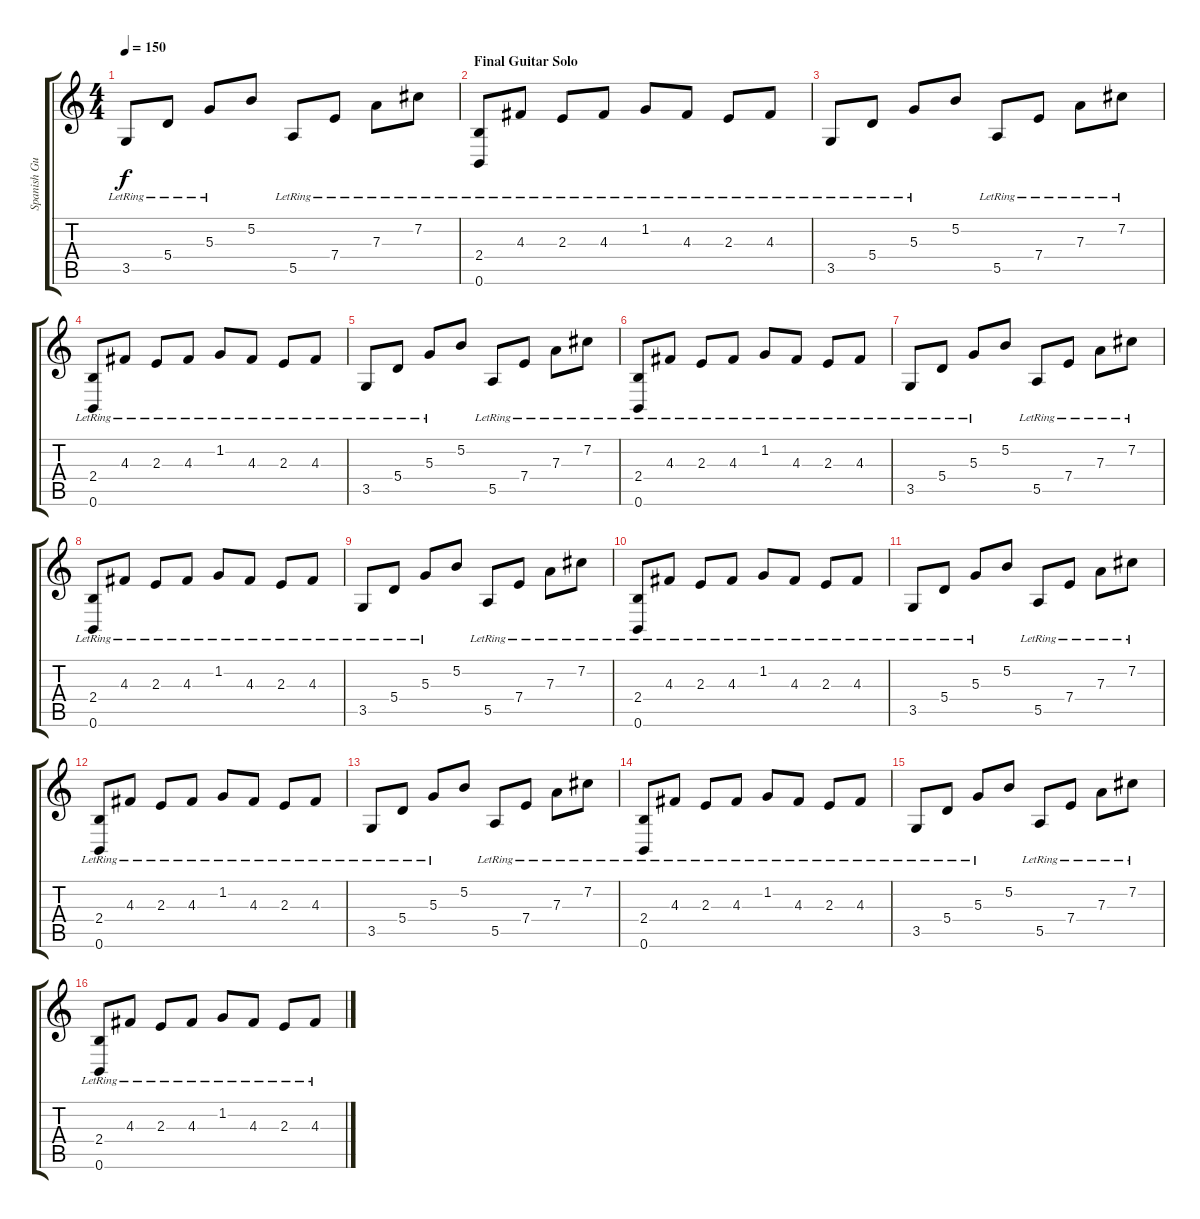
\track ("Spanish Guitar 1" "Spanish Gu") {instrument acousticguitarsteel}
\staff {score tabs}
\tuning (B3 Gb3 D3 A2 E2 B1) {hide}
\ts (4 4)
\tempo 150
\clef g2
\ks c
3.5{lr}.8{dy f} 5.4{lr}.8 5.3{lr}.8 5.2.8 5.5{lr}.8 7.4{lr}.8 7.3{lr}.8 7.2{lr}.8 |
\section ("" "Final Guitar Solo")
(2.4{lr} 0.6{lr}).8 4.3{lr}.8 2.3{lr}.8 4.3{lr}.8 1.2{lr}.8 4.3{lr}.8 2.3{lr}.8 4.3{lr}.8 |
3.5{lr}.8 5.4{lr}.8 5.3{lr}.8 5.2.8 5.5{lr}.8 7.4{lr}.8 7.3{lr}.8 7.2{lr}.8 |
(2.4{lr} 0.6{lr}).8 4.3{lr}.8 2.3{lr}.8 4.3{lr}.8 1.2{lr}.8 4.3{lr}.8 2.3{lr}.8 4.3{lr}.8 |
3.5{lr}.8 5.4{lr}.8 5.3{lr}.8 5.2.8 5.5{lr}.8 7.4{lr}.8 7.3{lr}.8 7.2{lr}.8 |
(2.4{lr} 0.6{lr}).8 4.3{lr}.8 2.3{lr}.8 4.3{lr}.8 1.2{lr}.8 4.3{lr}.8 2.3{lr}.8 4.3{lr}.8 |
3.5{lr}.8 5.4{lr}.8 5.3{lr}.8 5.2.8 5.5{lr}.8 7.4{lr}.8 7.3{lr}.8 7.2{lr}.8 |
(2.4{lr} 0.6{lr}).8 4.3{lr}.8 2.3{lr}.8 4.3{lr}.8 1.2{lr}.8 4.3{lr}.8 2.3{lr}.8 4.3{lr}.8 |
3.5{lr}.8 5.4{lr}.8 5.3{lr}.8 5.2.8 5.5{lr}.8 7.4{lr}.8 7.3{lr}.8 7.2{lr}.8 |
(2.4{lr} 0.6{lr}).8 4.3{lr}.8 2.3{lr}.8 4.3{lr}.8 1.2{lr}.8 4.3{lr}.8 2.3{lr}.8 4.3{lr}.8 |
3.5{lr}.8 5.4{lr}.8 5.3{lr}.8 5.2.8 5.5{lr}.8 7.4{lr}.8 7.3{lr}.8 7.2{lr}.8 |
(2.4{lr} 0.6{lr}).8 4.3{lr}.8 2.3{lr}.8 4.3{lr}.8 1.2{lr}.8 4.3{lr}.8 2.3{lr}.8 4.3{lr}.8 |
3.5{lr}.8 5.4{lr}.8 5.3{lr}.8 5.2.8 5.5{lr}.8 7.4{lr}.8 7.3{lr}.8 7.2{lr}.8 |
(2.4{lr} 0.6{lr}).8 4.3{lr}.8 2.3{lr}.8 4.3{lr}.8 1.2{lr}.8 4.3{lr}.8 2.3{lr}.8 4.3{lr}.8 |
3.5{lr}.8 5.4{lr}.8 5.3{lr}.8 5.2.8 5.5{lr}.8 7.4{lr}.8 7.3{lr}.8 7.2{lr}.8 |
(2.4{lr} 0.6{lr}).8 4.3{lr}.8 2.3{lr}.8 4.3{lr}.8 1.2{lr}.8 4.3{lr}.8 2.3{lr}.8 4.3{lr}.8
